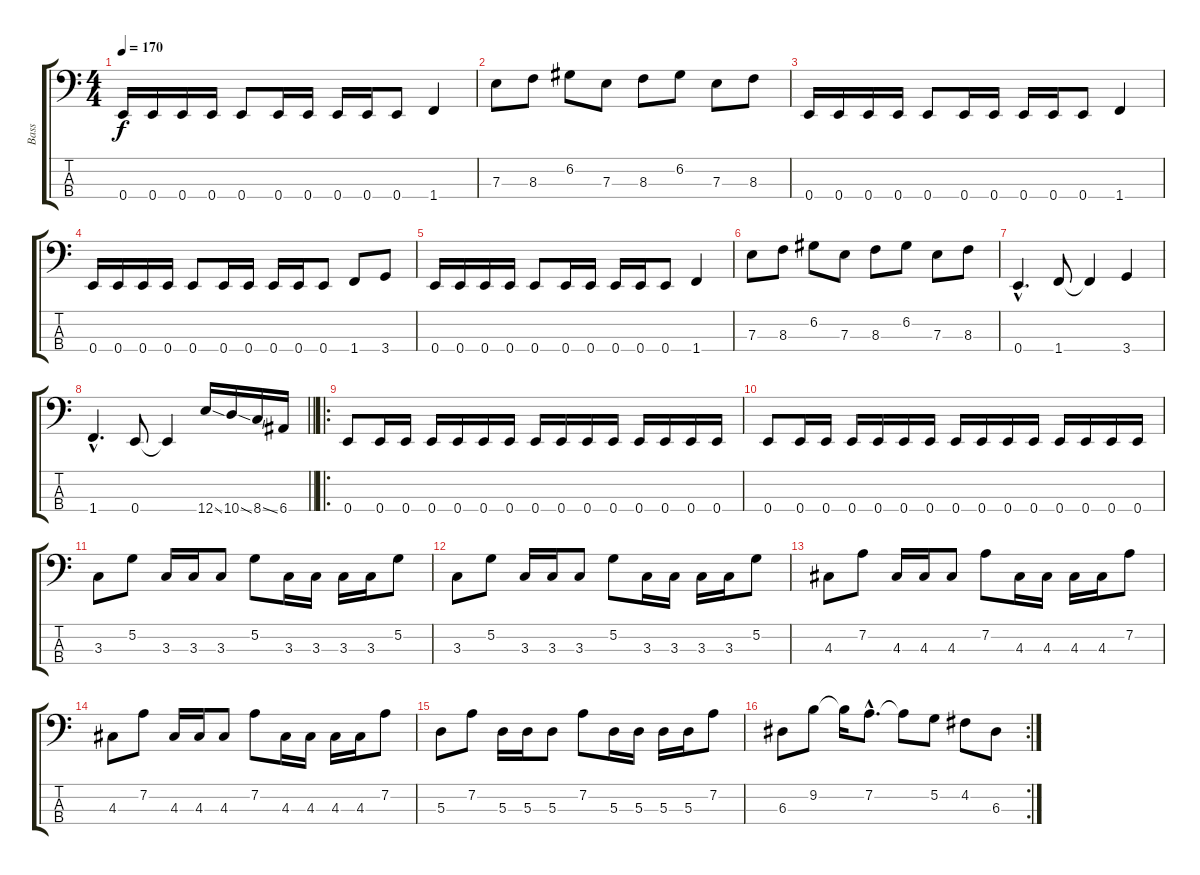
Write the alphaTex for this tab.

\track ("Bass" "Bass") {instrument electricbasspick}
\staff {score tabs}
\tuning (G2 D2 A1 E1) {hide}
\ts (4 4)
\tempo 170
\clef f4
\ks c
0.4.16{dy f} 0.4.16 0.4.16 0.4.16 0.4.8 0.4.16 0.4.16 0.4.16 0.4.16 0.4.8 1.4.4 |
7.3.8 8.3.8 6.2.8 7.3.8 8.3.8 6.2.8 7.3.8 8.3.8 |
0.4.16 0.4.16 0.4.16 0.4.16 0.4.8 0.4.16 0.4.16 0.4.16 0.4.16 0.4.8 1.4.4 |
0.4.16 0.4.16 0.4.16 0.4.16 0.4.8 0.4.16 0.4.16 0.4.16 0.4.16 0.4.8 1.4.8 3.4.8 |
0.4.16 0.4.16 0.4.16 0.4.16 0.4.8 0.4.16 0.4.16 0.4.16 0.4.16 0.4.8 1.4.4 |
7.3.8 8.3.8 6.2.8 7.3.8 8.3.8 6.2.8 7.3.8 8.3.8 |
0.4{hac}.4{d} 1.4.8 1.4{t}.4 3.4.4 |
\barLineRight lightlight
1.4{hac}.4{d} 0.4.8 0.4{t}.4 12.4{ss}.16 10.4{ss}.16 8.4{ss}.16 6.4.16 |
\ro
0.4.8 0.4.16 0.4.16 0.4.16 0.4.16 0.4.16 0.4.16 0.4.16 0.4.16 0.4.16 0.4.16 0.4.16 0.4.16 0.4.16 0.4.16 |
0.4.8 0.4.16 0.4.16 0.4.16 0.4.16 0.4.16 0.4.16 0.4.16 0.4.16 0.4.16 0.4.16 0.4.16 0.4.16 0.4.16 0.4.16 |
3.3.8 5.2.8 3.3.16 3.3.16 3.3.8 5.2.8 3.3.16 3.3.16 3.3.16 3.3.16 5.2.8 |
3.3.8 5.2.8 3.3.16 3.3.16 3.3.8 5.2.8 3.3.16 3.3.16 3.3.16 3.3.16 5.2.8 |
4.3.8 7.2.8 4.3.16 4.3.16 4.3.8 7.2.8 4.3.16 4.3.16 4.3.16 4.3.16 7.2.8 |
4.3.8 7.2.8 4.3.16 4.3.16 4.3.8 7.2.8 4.3.16 4.3.16 4.3.16 4.3.16 7.2.8 |
5.3.8 7.2.8 5.3.16 5.3.16 5.3.8 7.2.8 5.3.16 5.3.16 5.3.16 5.3.16 7.2.8 |
\rc 2
6.3.8 9.2.8 9.2{t}.16 7.2{hac}.8{d} 7.2{t}.8 5.2.8 4.2.8 6.3.8
